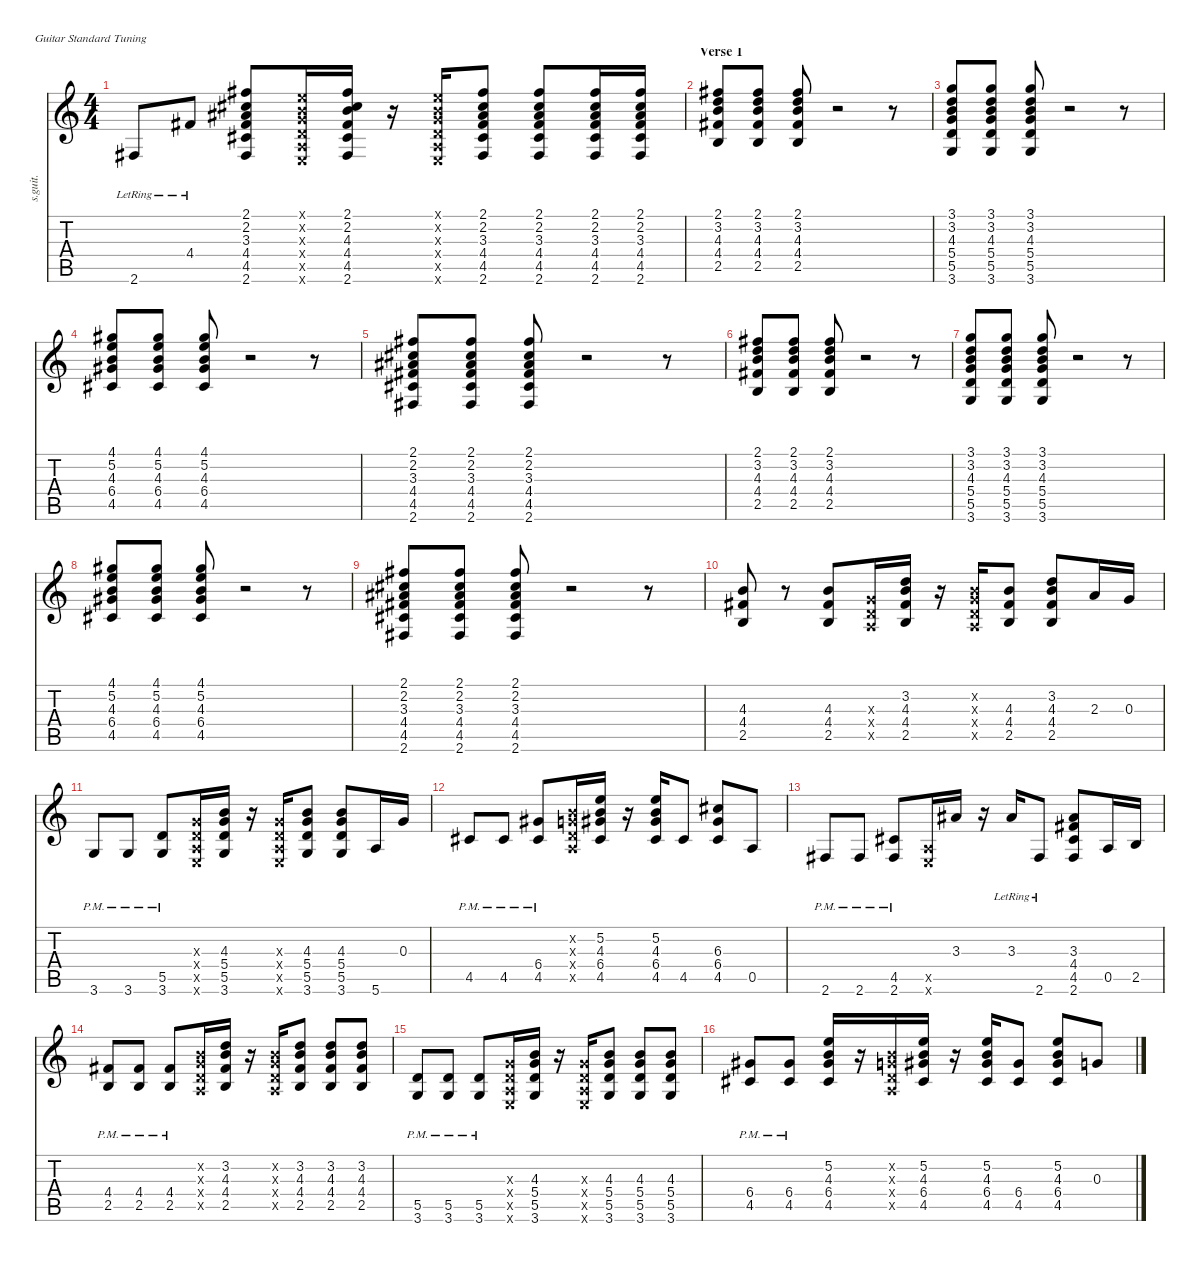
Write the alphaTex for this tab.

\defaultSystemsLayout 4
\hideDynamics
\bracketExtendMode nobrackets
\track ("Thomas Raggi (Guitar - Left)" "s.guit.") {instrument overdrivenguitar}
\staff {score tabs}
\tuning (E4 B3 G3 D3 A2 E2)
\ts (4 4)
\tempo (134 hide)
\clef g2
\ks c
2.6{lr acc #}.8{lyrics (0 "") lyrics (1 "") lyrics (2 "") lyrics (3 "") lyrics (4 "") dy ff} 4.4{lr acc #}.8{lyrics (0 "") lyrics (1 "") lyrics (2 "") lyrics (3 "") lyrics (4 "")} (2.1{acc #} 2.2{acc #} 3.3{acc #} 4.4{acc #} 4.5{acc #} 2.6{acc #}).8{lyrics (0 "") lyrics (1 "") lyrics (2 "") lyrics (3 "") lyrics (4 "")} (0.1{x} 0.2{x} 0.3{x} 0.4{x} 0.5{x} 0.6{x}).16{lyrics (0 "") lyrics (1 "") lyrics (2 "") lyrics (3 "") lyrics (4 "")} (2.1{acc #} 2.2{acc #} 4.3 4.4{acc #} 4.5{acc #} 2.6{acc #}).16{lyrics (0 "") lyrics (1 "") lyrics (2 "") lyrics (3 "") lyrics (4 "")} r.16 (0.1{x} 0.2{x} 0.3{x} 0.4{x} 0.5{x} 0.6{x}).16{lyrics (0 "") lyrics (1 "") lyrics (2 "") lyrics (3 "") lyrics (4 "")} (2.1{acc #} 2.2{acc #} 3.3{acc #} 4.4{acc #} 4.5{acc #} 2.6{acc #}).8{lyrics (0 "") lyrics (1 "") lyrics (2 "") lyrics (3 "") lyrics (4 "")} (2.1{acc #} 2.2{acc #} 3.3{acc #} 4.4{acc #} 4.5{acc #} 2.6{acc #}).8{lyrics (0 "") lyrics (1 "") lyrics (2 "") lyrics (3 "") lyrics (4 "")} (2.1{acc #} 2.2{acc #} 3.3{acc #} 4.4{acc #} 4.5{acc #} 2.6{acc #}).16{lyrics (0 "") lyrics (1 "") lyrics (2 "") lyrics (3 "") lyrics (4 "")} (2.1{acc #} 2.2{acc #} 3.3{acc #} 4.4{acc #} 4.5{acc #} 2.6{acc #}).16{lyrics (0 "") lyrics (1 "") lyrics (2 "") lyrics (3 "") lyrics (4 "")} |
\section ("" "Verse 1")
(2.1{acc #} 3.2 4.3 4.4{acc #} 2.5).8{lyrics (0 "") lyrics (1 "") lyrics (2 "") lyrics (3 "") lyrics (4 "")} (2.1{acc #} 3.2 4.3 4.4{acc #} 2.5).8{lyrics (0 "") lyrics (1 "") lyrics (2 "") lyrics (3 "") lyrics (4 "")} (2.1{acc #} 3.2 4.3 4.4{acc #} 2.5).8{lyrics (0 "") lyrics (1 "") lyrics (2 "") lyrics (3 "") lyrics (4 "")} r.2 r.8 |
(3.1 3.2 4.3 5.4 5.5 3.6).8{lyrics (0 "") lyrics (1 "") lyrics (2 "") lyrics (3 "") lyrics (4 "")} (3.1 3.2 4.3 5.4 5.5 3.6).8{lyrics (0 "") lyrics (1 "") lyrics (2 "") lyrics (3 "") lyrics (4 "")} (3.1 3.2 4.3 5.4 5.5 3.6).8{lyrics (0 "") lyrics (1 "") lyrics (2 "") lyrics (3 "") lyrics (4 "")} r.2 r.8 |
(4.1{acc #} 5.2 4.3 6.4{acc #} 4.5{acc #}).8{lyrics (0 "") lyrics (1 "") lyrics (2 "") lyrics (3 "") lyrics (4 "")} (4.1{acc #} 5.2 4.3 6.4{acc #} 4.5{acc #}).8{lyrics (0 "") lyrics (1 "") lyrics (2 "") lyrics (3 "") lyrics (4 "")} (4.1{acc #} 5.2 4.3 6.4{acc #} 4.5{acc #}).8{lyrics (0 "") lyrics (1 "") lyrics (2 "") lyrics (3 "") lyrics (4 "")} r.2 r.8 |
(2.1{acc #} 2.2{acc #} 3.3{acc #} 4.4{acc #} 4.5{acc #} 2.6{acc #}).8{lyrics (0 "") lyrics (1 "") lyrics (2 "") lyrics (3 "") lyrics (4 "")} (2.1{acc #} 2.2{acc #} 3.3{acc #} 4.4{acc #} 4.5{acc #} 2.6{acc #}).8{lyrics (0 "") lyrics (1 "") lyrics (2 "") lyrics (3 "") lyrics (4 "")} (2.1{acc #} 2.2{acc #} 3.3{acc #} 4.4{acc #} 4.5{acc #} 2.6{acc #}).8{lyrics (0 "") lyrics (1 "") lyrics (2 "") lyrics (3 "") lyrics (4 "")} r.2 r.8 |
(2.1{acc #} 3.2 4.3 4.4{acc #} 2.5).8{lyrics (0 "") lyrics (1 "") lyrics (2 "") lyrics (3 "") lyrics (4 "")} (2.1{acc #} 3.2 4.3 4.4{acc #} 2.5).8{lyrics (0 "") lyrics (1 "") lyrics (2 "") lyrics (3 "") lyrics (4 "")} (2.1{acc #} 3.2 4.3 4.4{acc #} 2.5).8{lyrics (0 "") lyrics (1 "") lyrics (2 "") lyrics (3 "") lyrics (4 "")} r.2 r.8 |
(3.1 3.2 4.3 5.4 5.5 3.6).8{lyrics (0 "") lyrics (1 "") lyrics (2 "") lyrics (3 "") lyrics (4 "")} (3.1 3.2 4.3 5.4 5.5 3.6).8{lyrics (0 "") lyrics (1 "") lyrics (2 "") lyrics (3 "") lyrics (4 "")} (3.1 3.2 4.3 5.4 5.5 3.6).8{lyrics (0 "") lyrics (1 "") lyrics (2 "") lyrics (3 "") lyrics (4 "")} r.2 r.8 |
(4.1{acc #} 5.2 4.3 6.4{acc #} 4.5{acc #}).8{lyrics (0 "") lyrics (1 "") lyrics (2 "") lyrics (3 "") lyrics (4 "")} (4.1{acc #} 5.2 4.3 6.4{acc #} 4.5{acc #}).8{lyrics (0 "") lyrics (1 "") lyrics (2 "") lyrics (3 "") lyrics (4 "")} (4.1{acc #} 5.2 4.3 6.4{acc #} 4.5{acc #}).8{lyrics (0 "") lyrics (1 "") lyrics (2 "") lyrics (3 "") lyrics (4 "")} r.2 r.8 |
(2.1{acc #} 2.2{acc #} 3.3{acc #} 4.4{acc #} 4.5{acc #} 2.6{acc #}).8{lyrics (0 "") lyrics (1 "") lyrics (2 "") lyrics (3 "") lyrics (4 "")} (2.1{acc #} 2.2{acc #} 3.3{acc #} 4.4{acc #} 4.5{acc #} 2.6{acc #}).8{lyrics (0 "") lyrics (1 "") lyrics (2 "") lyrics (3 "") lyrics (4 "")} (2.1{acc #} 2.2{acc #} 3.3{acc #} 4.4{acc #} 4.5{acc #} 2.6{acc #}).8{lyrics (0 "") lyrics (1 "") lyrics (2 "") lyrics (3 "") lyrics (4 "")} r.2 r.8 |
(4.3 4.4{acc #} 2.5).8{lyrics (0 "") lyrics (1 "") lyrics (2 "") lyrics (3 "") lyrics (4 "")} r.8 (4.3 4.4{acc #} 2.5).8{lyrics (0 "") lyrics (1 "") lyrics (2 "") lyrics (3 "") lyrics (4 "")} (0.3{x} 0.4{x} 0.5{x}).16{lyrics (0 "") lyrics (1 "") lyrics (2 "") lyrics (3 "") lyrics (4 "")} (3.2 4.3 4.4{acc #} 2.5).16{lyrics (0 "") lyrics (1 "") lyrics (2 "") lyrics (3 "") lyrics (4 "")} r.16 (0.2{x} 0.3{x} 0.4{x} 0.5{x}).16{lyrics (0 "") lyrics (1 "") lyrics (2 "") lyrics (3 "") lyrics (4 "")} (4.3 4.4{acc #} 2.5).8{lyrics (0 "") lyrics (1 "") lyrics (2 "") lyrics (3 "") lyrics (4 "")} (3.2 4.3 4.4{acc #} 2.5).8{lyrics (0 "") lyrics (1 "") lyrics (2 "") lyrics (3 "") lyrics (4 "")} 2.3.16{lyrics (0 "") lyrics (1 "") lyrics (2 "") lyrics (3 "") lyrics (4 "")} 0.3.16{lyrics (0 "") lyrics (1 "") lyrics (2 "") lyrics (3 "") lyrics (4 "")} |
3.6{pm}.8{lyrics (0 "") lyrics (1 "") lyrics (2 "") lyrics (3 "") lyrics (4 "")} 3.6{pm}.8{lyrics (0 "") lyrics (1 "") lyrics (2 "") lyrics (3 "") lyrics (4 "")} (5.5{pm} 3.6{pm}).8{lyrics (0 "") lyrics (1 "") lyrics (2 "") lyrics (3 "") lyrics (4 "")} (0.3{x} 0.4{x} 0.5{x} 0.6{x}).16{lyrics (0 "") lyrics (1 "") lyrics (2 "") lyrics (3 "") lyrics (4 "")} (4.3 5.4 5.5 3.6).16{lyrics (0 "") lyrics (1 "") lyrics (2 "") lyrics (3 "") lyrics (4 "")} r.16 (0.3{x} 0.4{x} 0.5{x} 0.6{x}).16{lyrics (0 "") lyrics (1 "") lyrics (2 "") lyrics (3 "") lyrics (4 "")} (4.3 5.4 5.5 3.6).8{lyrics (0 "") lyrics (1 "") lyrics (2 "") lyrics (3 "") lyrics (4 "")} (4.3 5.4 5.5 3.6).8{lyrics (0 "") lyrics (1 "") lyrics (2 "") lyrics (3 "") lyrics (4 "")} 5.6.16{lyrics (0 "") lyrics (1 "") lyrics (2 "") lyrics (3 "") lyrics (4 "")} 0.3.16{lyrics (0 "") lyrics (1 "") lyrics (2 "") lyrics (3 "") lyrics (4 "")} |
4.5{pm acc #}.8{lyrics (0 "") lyrics (1 "") lyrics (2 "") lyrics (3 "") lyrics (4 "")} 4.5{pm acc #}.8{lyrics (0 "") lyrics (1 "") lyrics (2 "") lyrics (3 "") lyrics (4 "")} (6.4{pm acc #} 4.5{pm acc #}).8{lyrics (0 "") lyrics (1 "") lyrics (2 "") lyrics (3 "") lyrics (4 "")} (0.2{x} 0.3{x} 0.4{x} 0.5{x}).16{lyrics (0 "") lyrics (1 "") lyrics (2 "") lyrics (3 "") lyrics (4 "")} (5.2 4.3 6.4{acc #} 4.5{acc #}).16{lyrics (0 "") lyrics (1 "") lyrics (2 "") lyrics (3 "") lyrics (4 "")} r.16 (5.2 4.3 6.4{acc #} 4.5{acc #}).16{lyrics (0 "") lyrics (1 "") lyrics (2 "") lyrics (3 "") lyrics (4 "")} 4.5{acc #}.8{lyrics (0 "") lyrics (1 "") lyrics (2 "") lyrics (3 "") lyrics (4 "")} (6.3{acc #} 6.4{acc #} 4.5{acc #}).8{lyrics (0 "") lyrics (1 "") lyrics (2 "") lyrics (3 "") lyrics (4 "")} 0.5.8{lyrics (0 "") lyrics (1 "") lyrics (2 "") lyrics (3 "") lyrics (4 "")} |
2.6{pm acc #}.8{lyrics (0 "") lyrics (1 "") lyrics (2 "") lyrics (3 "") lyrics (4 "")} 2.6{pm acc #}.8{lyrics (0 "") lyrics (1 "") lyrics (2 "") lyrics (3 "") lyrics (4 "")} (4.5{pm acc #} 2.6{pm acc #}).8{lyrics (0 "") lyrics (1 "") lyrics (2 "") lyrics (3 "") lyrics (4 "")} (0.5{x} 0.6{x}).16{lyrics (0 "") lyrics (1 "") lyrics (2 "") lyrics (3 "") lyrics (4 "")} 3.3{acc #}.16{lyrics (0 "") lyrics (1 "") lyrics (2 "") lyrics (3 "") lyrics (4 "")} r.16 3.3{lr acc #}.16{lyrics (0 "") lyrics (1 "") lyrics (2 "") lyrics (3 "") lyrics (4 "")} 2.6{lr acc #}.8{lyrics (0 "") lyrics (1 "") lyrics (2 "") lyrics (3 "") lyrics (4 "")} (3.3{acc #} 4.4{acc #} 4.5{acc #} 2.6{acc #}).8{lyrics (0 "") lyrics (1 "") lyrics (2 "") lyrics (3 "") lyrics (4 "")} 0.5.16{lyrics (0 "") lyrics (1 "") lyrics (2 "") lyrics (3 "") lyrics (4 "")} 2.5.16{lyrics (0 "") lyrics (1 "") lyrics (2 "") lyrics (3 "") lyrics (4 "")} |
(4.4{pm acc #} 2.5{pm}).8{lyrics (0 "") lyrics (1 "") lyrics (2 "") lyrics (3 "") lyrics (4 "")} (4.4{pm acc #} 2.5{pm}).8{lyrics (0 "") lyrics (1 "") lyrics (2 "") lyrics (3 "") lyrics (4 "")} (4.4{pm acc #} 2.5{pm}).8{lyrics (0 "") lyrics (1 "") lyrics (2 "") lyrics (3 "") lyrics (4 "")} (0.2{x} 0.3{x} 0.4{x} 0.5{x}).16{lyrics (0 "") lyrics (1 "") lyrics (2 "") lyrics (3 "") lyrics (4 "")} (3.2 4.3 4.4{acc #} 2.5).16{lyrics (0 "") lyrics (1 "") lyrics (2 "") lyrics (3 "") lyrics (4 "")} r.16 (0.2{x} 0.3{x} 0.4{x} 0.5{x}).16{lyrics (0 "") lyrics (1 "") lyrics (2 "") lyrics (3 "") lyrics (4 "")} (3.2 4.3 4.4{acc #} 2.5).8{lyrics (0 "") lyrics (1 "") lyrics (2 "") lyrics (3 "") lyrics (4 "")} (3.2 4.3 4.4{acc #} 2.5).8{lyrics (0 "") lyrics (1 "") lyrics (2 "") lyrics (3 "") lyrics (4 "")} (3.2 4.3 4.4{acc #} 2.5).8{lyrics (0 "") lyrics (1 "") lyrics (2 "") lyrics (3 "") lyrics (4 "")} |
(5.5{pm} 3.6{pm}).8{lyrics (0 "") lyrics (1 "") lyrics (2 "") lyrics (3 "") lyrics (4 "")} (5.5{pm} 3.6{pm}).8{lyrics (0 "") lyrics (1 "") lyrics (2 "") lyrics (3 "") lyrics (4 "")} (5.5{pm} 3.6{pm}).8{lyrics (0 "") lyrics (1 "") lyrics (2 "") lyrics (3 "") lyrics (4 "")} (0.3{x} 0.4{x} 0.5{x} 0.6{x}).16{lyrics (0 "") lyrics (1 "") lyrics (2 "") lyrics (3 "") lyrics (4 "")} (4.3 5.4 5.5 3.6).16{lyrics (0 "") lyrics (1 "") lyrics (2 "") lyrics (3 "") lyrics (4 "")} r.16 (0.3{x} 0.4{x} 0.5{x} 0.6{x}).16{lyrics (0 "") lyrics (1 "") lyrics (2 "") lyrics (3 "") lyrics (4 "")} (4.3 5.4 5.5 3.6).8{lyrics (0 "") lyrics (1 "") lyrics (2 "") lyrics (3 "") lyrics (4 "")} (4.3 5.4 5.5 3.6).8{lyrics (0 "") lyrics (1 "") lyrics (2 "") lyrics (3 "") lyrics (4 "")} (4.3 5.4 5.5 3.6).8{lyrics (0 "") lyrics (1 "") lyrics (2 "") lyrics (3 "") lyrics (4 "")} |
(6.4{pm acc #} 4.5{pm acc #}).8{lyrics (0 "") lyrics (1 "") lyrics (2 "") lyrics (3 "") lyrics (4 "")} (6.4{pm acc #} 4.5{pm acc #}).8{lyrics (0 "") lyrics (1 "") lyrics (2 "") lyrics (3 "") lyrics (4 "")} (5.2 4.3 6.4{acc #} 4.5{acc #}).16{lyrics (0 "") lyrics (1 "") lyrics (2 "") lyrics (3 "") lyrics (4 "")} r.16 (0.2{x} 0.3{x} 0.4{x} 0.5{x}).16{lyrics (0 "") lyrics (1 "") lyrics (2 "") lyrics (3 "") lyrics (4 "")} (5.2 4.3 6.4{acc #} 4.5{acc #}).16{lyrics (0 "") lyrics (1 "") lyrics (2 "") lyrics (3 "") lyrics (4 "")} r.16 (5.2 4.3 6.4{acc #} 4.5{acc #}).16{lyrics (0 "") lyrics (1 "") lyrics (2 "") lyrics (3 "") lyrics (4 "")} (6.4{acc #} 4.5{acc #}).8{lyrics (0 "") lyrics (1 "") lyrics (2 "") lyrics (3 "") lyrics (4 "")} (5.2 4.3 6.4{acc #} 4.5{acc #}).8{lyrics (0 "") lyrics (1 "") lyrics (2 "") lyrics (3 "") lyrics (4 "")} 0.3.8{lyrics (0 "") lyrics (1 "") lyrics (2 "") lyrics (3 "") lyrics (4 "")}
